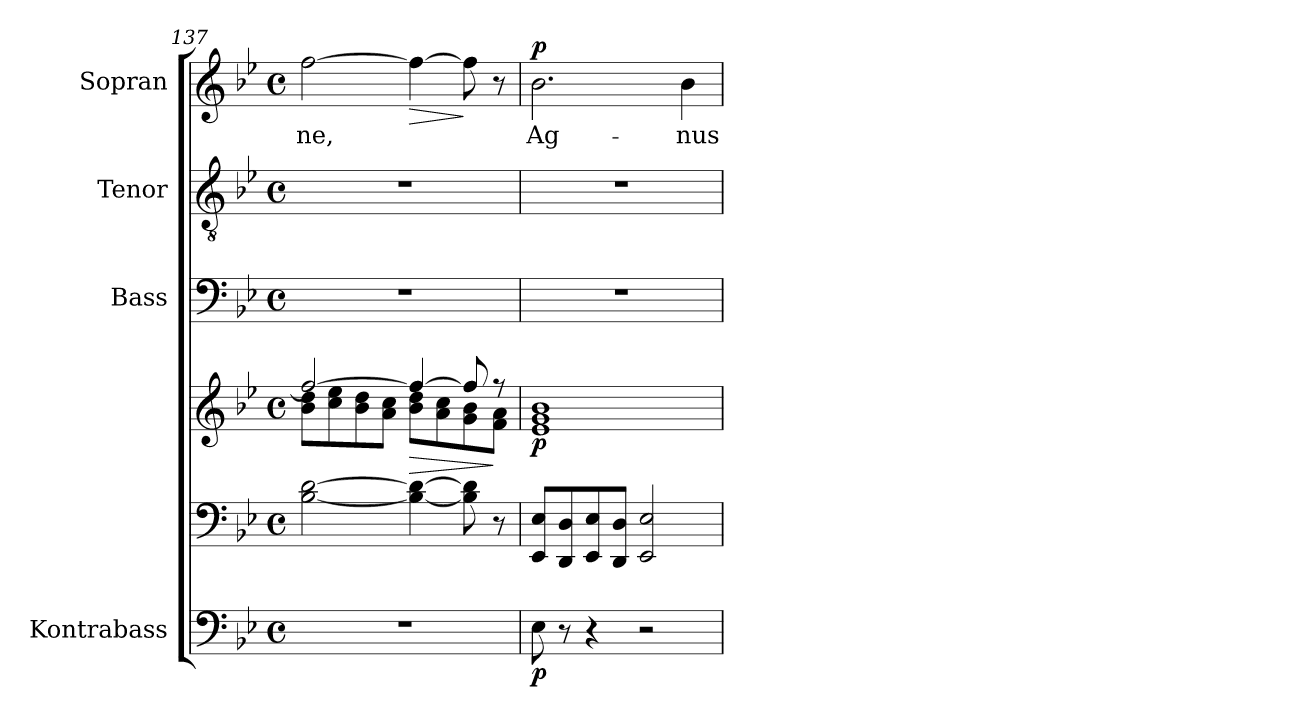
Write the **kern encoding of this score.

**kern	**dynam	**kern	**kern	**dynam	**kern	**kern	**kern	**text	**dynam
*part5	*part5	*part4	*part4	*part4	*part3	*part2	*part1	*part1	*part1
*staff6	*staff6	*staff5	*staff4	*staff4/5	*staff3	*staff2	*staff1	*staff1	*staff1
*I"Kontrabass	*	*	*	*	*I"Bass	*I"Tenor	*I"Sopran	*	*
*I'Kb.	*	*	*	*	*I'B.	*I'T.	*I'S.	*	*
*clefF4	*	*clefF4	*clefG2	*	*clefF4	*clefGv2	*clefG2	*	*
*ITrd7c12	*	*	*	*	*	*	*	*	*
*k[b-e-]	*	*k[b-e-]	*k[b-e-]	*	*k[b-e-]	*k[b-e-]	*k[b-e-]	*	*
*B-:	*	*B-:	*B-:	*	*B-:	*B-:	*B-:	*	*
*M4/4	*	*M4/4	*M4/4	*	*M4/4	*M4/4	*M4/4	*	*
*met(c)	*	*met(c)	*met(c)	*	*met(c)	*met(c)	*met(c)	*	*
=137	=137	=137	=137	=137	=137	=137	=137	=137	=137
*	*	*	*^	*	*	*	*	*	*
!	!	!	!	!	!	!	!	!	!LO:LY:b	!
1r	.	[2B-\ [2d\	2ff/_	8b-\ 8dd\L	.	1r	1r	[2ff\	-ne,	.
.	.	.	.	8cc\ 8ee-\	.	.	.	.	.	.
.	.	.	.	8b-\ 8dd\	.	.	.	.	.	.
.	.	.	.	8a\ 8cc\J	.	.	.	.	.	.
!	!	!	!	!	!LO:HP:b	!	!	!	!	!LO:HP:b
.	.	4B-\_ 4d\_	4ff/_	8b-\ 8dd\L	>	.	.	4ff\_	.	>
.	.	.	.	8a\ 8cc\	.	.	.	.	.	.
.	.	8B-\] 8d\]	8ff/]	8g\ 8b-\	.	.	.	8ff\]	.	]
.	.	8r	8rff	8f\ 8a\J	]	.	.	8r	.	.
=138	=138	=138	=138	=138	=138	=138	=138	=138	=138	=138
!	!LO:DY:b	!	!	!	!LO:DY:b	!	!	!	!LO:LY:b	!LO:DY:a
*	*	*	*v	*v	*	*	*	*	*	*
8EE-\	p	8EE-/ 8E-/L	1e- 1g 1b-	p	1r	1r	2.b-\	Ag-	p
8r	.	8DD/ 8D/	.	.	.	.	.	.	.
4r	.	8EE-/ 8E-/	.	.	.	.	.	.	.
.	.	8DD/ 8D/J	.	.	.	.	.	.	.
2r	.	2EE-/ 2E-/	.	.	.	.	.	.	.
!	!	!	!	!	!	!	!	!LO:LY:b	!
.	.	.	.	.	.	.	4b-\	-nus	.
=	=	=	=	=	=	=	=	=	=
*-	*-	*-	*-	*-	*-	*-	*-	*-	*-
